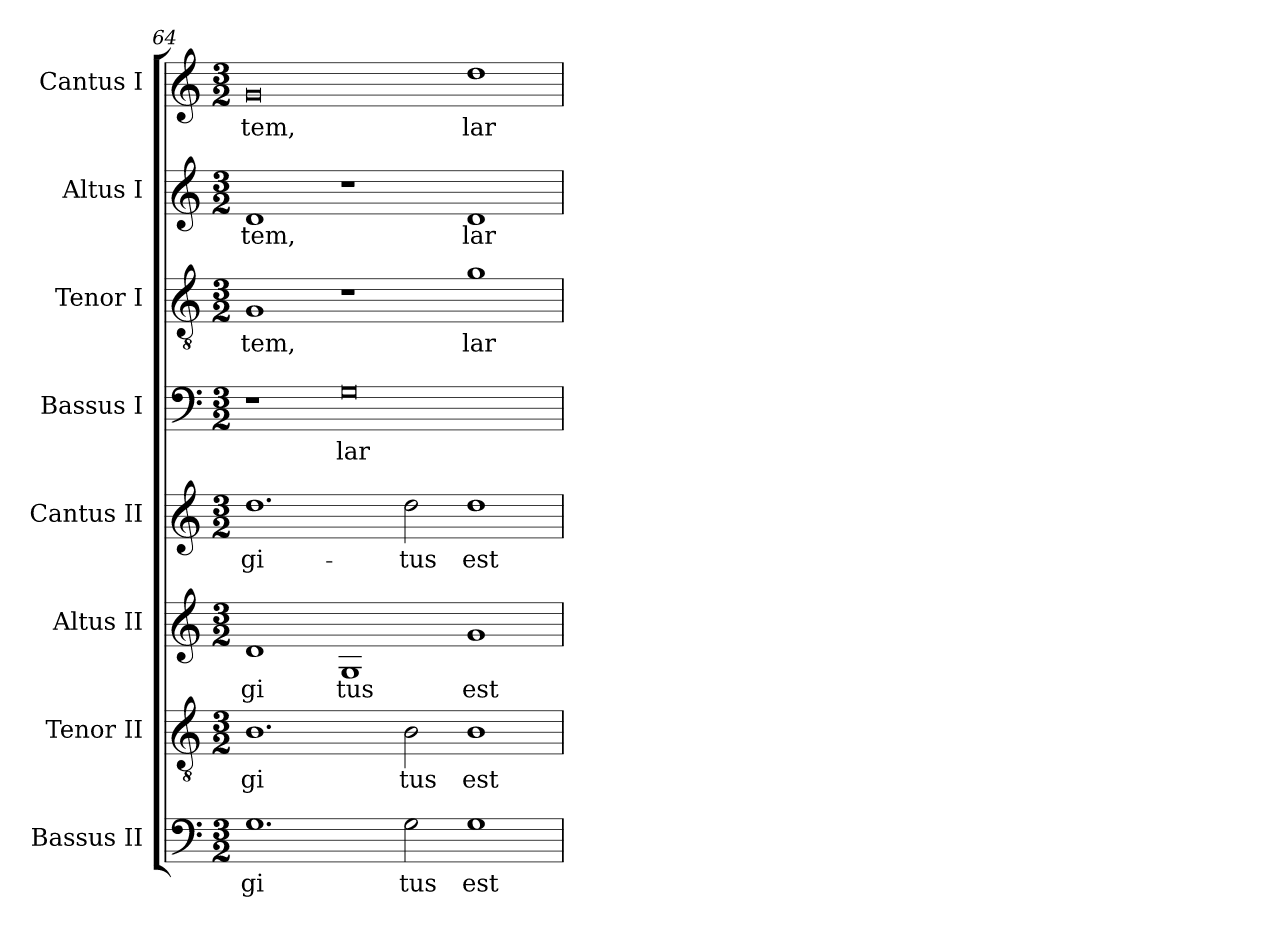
**kern	**text	**kern	**text	**kern	**text	**kern	**text	**kern	**text	**kern	**text	**kern	**text	**kern	**text
*part8	*part8	*part7	*part7	*part6	*part6	*part5	*part5	*part4	*part4	*part3	*part3	*part2	*part2	*part1	*part1
*staff8	*staff8	*staff7	*staff7	*staff6	*staff6	*staff5	*staff5	*staff4	*staff4	*staff3	*staff3	*staff2	*staff2	*staff1	*staff1
*I"Bassus II	*	*I"Tenor II	*	*I"Altus II	*	*I"Cantus II	*	*I"Bassus I	*	*I"Tenor I	*	*I"Altus I	*	*I"Cantus I	*
!!LO:LB:g=z
*clefF4	*	*clefGv2	*	*clefG2	*	*clefG2	*	*clefF4	*	*clefGv2	*	*clefG2	*	*clefG2	*
*	*	*	*	*k[]	*	*	*	*	*	*	*	*	*	*	*
*	*	*	*	*C:	*	*	*	*	*	*	*	*	*	*	*
*M3/2	*	*M3/2	*	*M3/2	*	*M3/2	*	*M3/2	*	*M3/2	*	*M3/2	*	*M3/2	*
=64	=64	=64	=64	=64	=64	=64	=64	=64	=64	=64	=64	=64	=64	=64	=64
!	!LO:LY:b:cj	!	!LO:LY:b:cj	!	!LO:LY:b:cj	!	!LO:LY:b:cj	!	!	!	!LO:LY:b:cj	!	!LO:LY:b:cj	!	!LO:LY:b:cj
1.G	-gi	1.B	-gi	1d	-gi	1.dd	gi-	1r	.	1G	-tem,	1d	-tem,	0g	tem,
!	!	!	!	!	!LO:LY:b:cj	!	!	!	!LO:LY:b:cj	!	!	!	!	!	!
.	.	.	.	1G	tus	.	.	0G	lar	1r	.	1r	.	.	.
!	!LO:LY:b:cj	!	!LO:LY:b:cj	!	!	!	!LO:LY:b:cj	!	!	!	!	!	!	!	!
2G\	tus	2B\	tus	.	.	2dd\	-tus	.	.	.	.	.	.	.	.
!	!LO:LY:b:cj	!	!LO:LY:b:cj	!	!LO:LY:b:cj	!	!LO:LY:b:cj	!	!	!	!LO:LY:b:cj	!	!LO:LY:b:cj	!	!LO:LY:b:cj
1G	est	1B	est	1g	est	1dd	est	.	.	1g	lar-	1d	lar	1dd	lar
=	=	=	=	=	=	=	=	=	=	=	=	=	=	=	=
*-	*-	*-	*-	*-	*-	*-	*-	*-	*-	*-	*-	*-	*-	*-	*-
